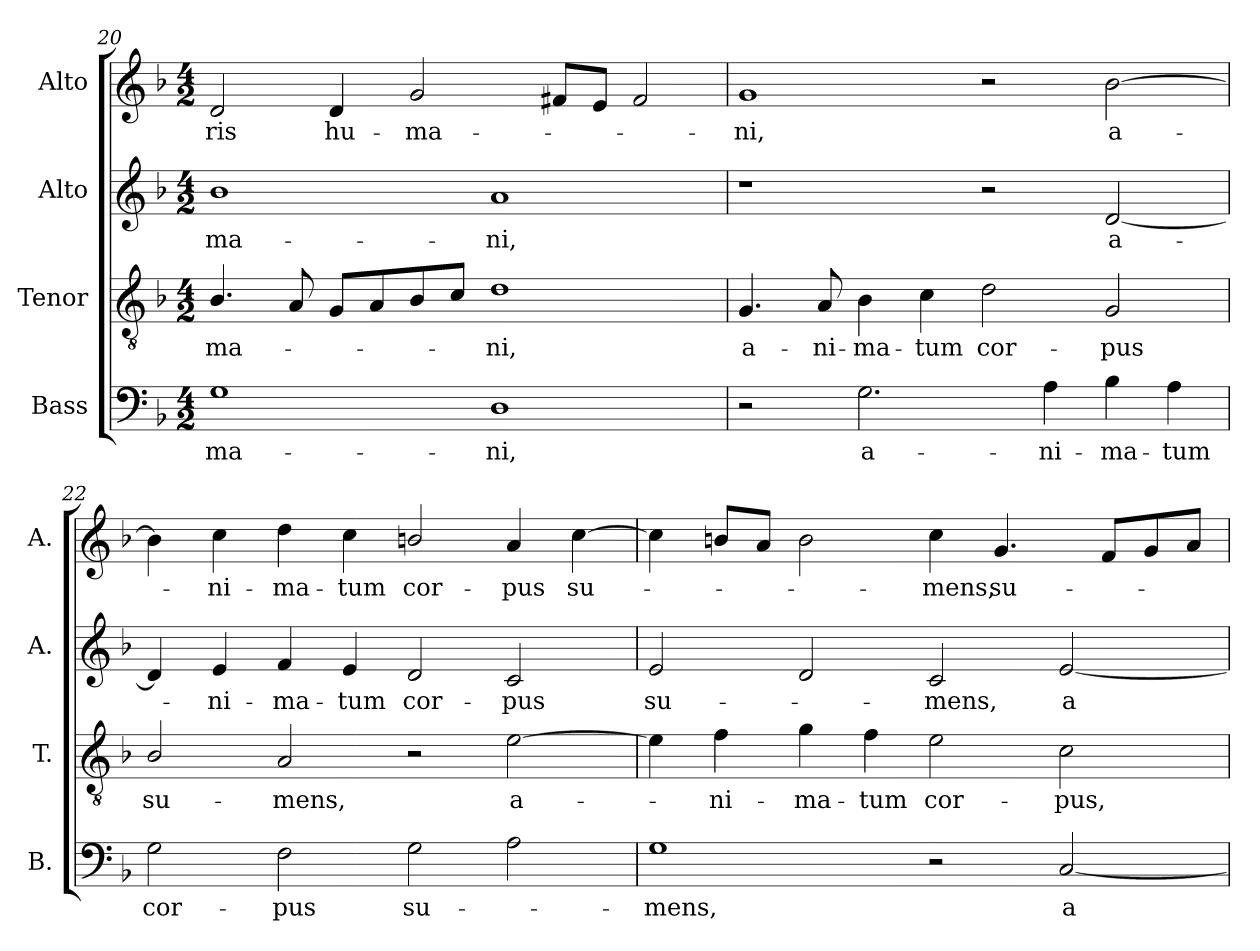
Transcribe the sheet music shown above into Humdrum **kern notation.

**kern	**text	**kern	**text	**kern	**text	**kern	**text
*part4	*part4	*part3	*part3	*part2	*part2	*part1	*part1
*staff4	*staff4	*staff3	*staff3	*staff2	*staff2	*staff1	*staff1
*I"Bass	*	*I"Tenor	*	*I"Alto	*	*I"Alto	*
*I'B.	*	*I'T.	*	*I'A.	*	*I'A.	*
*clefF4	*	*clefGv2	*	*clefG2	*	*clefG2	*
*	*	*ITrd7c12	*	*	*	*	*
*k[b-]	*	*k[b-]	*	*k[b-]	*	*k[b-]	*
*F:	*	*F:	*	*F:	*	*F:	*
*M4/2	*	*M4/2	*	*M4/2	*	*M4/2	*
=20	=20	=20	=20	=20	=20	=20	=20
!	!LO:LY:b:color=#000000	!	!	!	!	!	!
!	!	!	!LO:LY:b:color=#000000	!	!	!	!
!	!	!	!	!	!LO:LY:b:color=#000000	!	!
!	!	!	!	!	!	!	!LO:LY:b:color=#000000
1Gi	-ma-	4.BB-i/	-ma-	1b-i	-ma-	2di/	-ris
.	.	8AAi/	.	.	.	.	.
!	!	!	!	!	!	!	!LO:LY:b:color=#000000
.	.	8GGi/L	.	.	.	4di/	hu-
.	.	8AAi/	.	.	.	.	.
!	!	!	!	!	!	!	!LO:LY:b:color=#000000
.	.	8BB-i/	.	.	.	2gi/	-ma-
.	.	8Ci/J	.	.	.	.	.
!	!LO:LY:b:color=#000000	!	!	!	!	!	!
!	!	!	!LO:LY:b:color=#000000	!	!	!	!
!	!	!	!	!	!LO:LY:b:color=#000000	!	!
1Di	-ni,	1Di	-ni,	1ai	-ni,	.	.
.	.	.	.	.	.	8f#Xi/L	.
.	.	.	.	.	.	8ei/J	.
.	.	.	.	.	.	2f#i/	.
=21	=21	=21	=21	=21	=21	=21	=21
!	!	!	!LO:LY:b:color=#000000	!	!	!	!
!	!	!	!	!	!	!	!LO:LY:b:color=#000000
2r	.	4.GGi/	a-	1r	.	1gi	-ni,
!	!	!	!LO:LY:b:color=#000000	!	!	!	!
.	.	8AAi/	-ni-	.	.	.	.
!	!LO:LY:b:color=#000000	!	!	!	!	!	!
!	!	!	!LO:LY:b:color=#000000	!	!	!	!
2.Gi\	a-	4BB-i\	-ma-	.	.	.	.
!	!	!	!LO:LY:b:color=#000000	!	!	!	!
.	.	4Ci\	-tum	.	.	.	.
!	!	!	!LO:LY:b:color=#000000	!	!	!	!
.	.	2Di\	cor-	2r	.	2r	.
!	!LO:LY:b:color=#000000	!	!	!	!	!	!
4Ai\	-ni-	.	.	.	.	.	.
!	!LO:LY:b:color=#000000	!	!	!	!	!	!
!	!	!	!LO:LY:b:color=#000000	!	!	!	!
!	!	!	!	!	!LO:LY:b:color=#000000	!	!
!	!	!	!	!	!	!	!LO:LY:b:color=#000000
4B-i\	-ma-	2GGi/	-pus	[2di/	a-	[2b-i\	a-
!	!LO:LY:b:color=#000000	!	!	!	!	!	!
4Ai\	-tum	.	.	.	.	.	.
!!LO:LB:g=z
=22	=22	=22	=22	=22	=22	=22	=22
!	!LO:LY:b:color=#000000	!	!	!	!	!	!
!	!	!	!LO:LY:b:color=#000000	!	!	!	!
2Gi\	cor-	2BB-i/	su-	4di/]	.	4b-i\]	.
!	!	!	!	!	!LO:LY:b:color=#000000	!	!
!	!	!	!	!	!	!	!LO:LY:b:color=#000000
.	.	.	.	4ei/	-ni-	4cci\	-ni-
!	!LO:LY:b:color=#000000	!	!	!	!	!	!
!	!	!	!LO:LY:b:color=#000000	!	!	!	!
!	!	!	!	!	!LO:LY:b:color=#000000	!	!
!	!	!	!	!	!	!	!LO:LY:b:color=#000000
2Fi\	-pus	2AAi/	-mens,	4fi/	-ma-	4ddi\	-ma-
!	!	!	!	!	!LO:LY:b:color=#000000	!	!
!	!	!	!	!	!	!	!LO:LY:b:color=#000000
.	.	.	.	4ei/	-tum	4cci\	-tum
!	!LO:LY:b:color=#000000	!	!	!	!	!	!
!	!	!	!	!	!LO:LY:b:color=#000000	!	!
!	!	!	!	!	!	!	!LO:LY:b:color=#000000
2Gi\	su-	2r	.	2di/	cor-	2bni/	cor-
!	!	!	!LO:LY:b:color=#000000	!	!	!	!
!	!	!	!	!	!LO:LY:b:color=#000000	!	!
!	!	!	!	!	!	!	!LO:LY:b:color=#000000
2Ai\	.	[2Ei\	a-	2ci/	-pus	4ai/	-pus
!	!	!	!	!	!	!	!LO:LY:b:color=#000000
.	.	.	.	.	.	[4cci\	su-
=23	=23	=23	=23	=23	=23	=23	=23
!	!LO:LY:b:color=#000000	!	!	!	!	!	!
!	!	!	!	!	!LO:LY:b:color=#000000	!	!
1Gi	-mens,	4Ei\]	.	2ei/	su-	4cci\]	.
!	!	!	!LO:LY:b:color=#000000	!	!	!	!
.	.	4Fi\	-ni-	.	.	8bni/L	.
.	.	.	.	.	.	8ai/J	.
!	!	!	!LO:LY:b:color=#000000	!	!	!	!
.	.	4Gi\	-ma-	2di/	.	2bi\	.
!	!	!	!LO:LY:b:color=#000000	!	!	!	!
.	.	4Fi\	-tum	.	.	.	.
!	!	!	!LO:LY:b:color=#000000	!	!	!	!
!	!	!	!	!	!LO:LY:b:color=#000000	!	!
!	!	!	!	!	!	!	!LO:LY:b:color=#000000
2r	.	2Ei\	cor-	2ci/	-mens,	4cci\	-mens,
!	!	!	!	!	!	!	!LO:LY:b:color=#000000
.	.	.	.	.	.	4.gi/	su-
!	!LO:LY:b:color=#000000	!	!	!	!	!	!
!	!	!	!LO:LY:b:color=#000000	!	!	!	!
!	!	!	!	!	!LO:LY:b:color=#000000	!	!
[2Ci/	a-	2Ci\	-pus,	[2ei/	a-	.	.
.	.	.	.	.	.	8fi/L	.
.	.	.	.	.	.	8gi/	.
.	.	.	.	.	.	8ai/J	.
=	=	=	=	=	=	=	=
*-	*-	*-	*-	*-	*-	*-	*-
